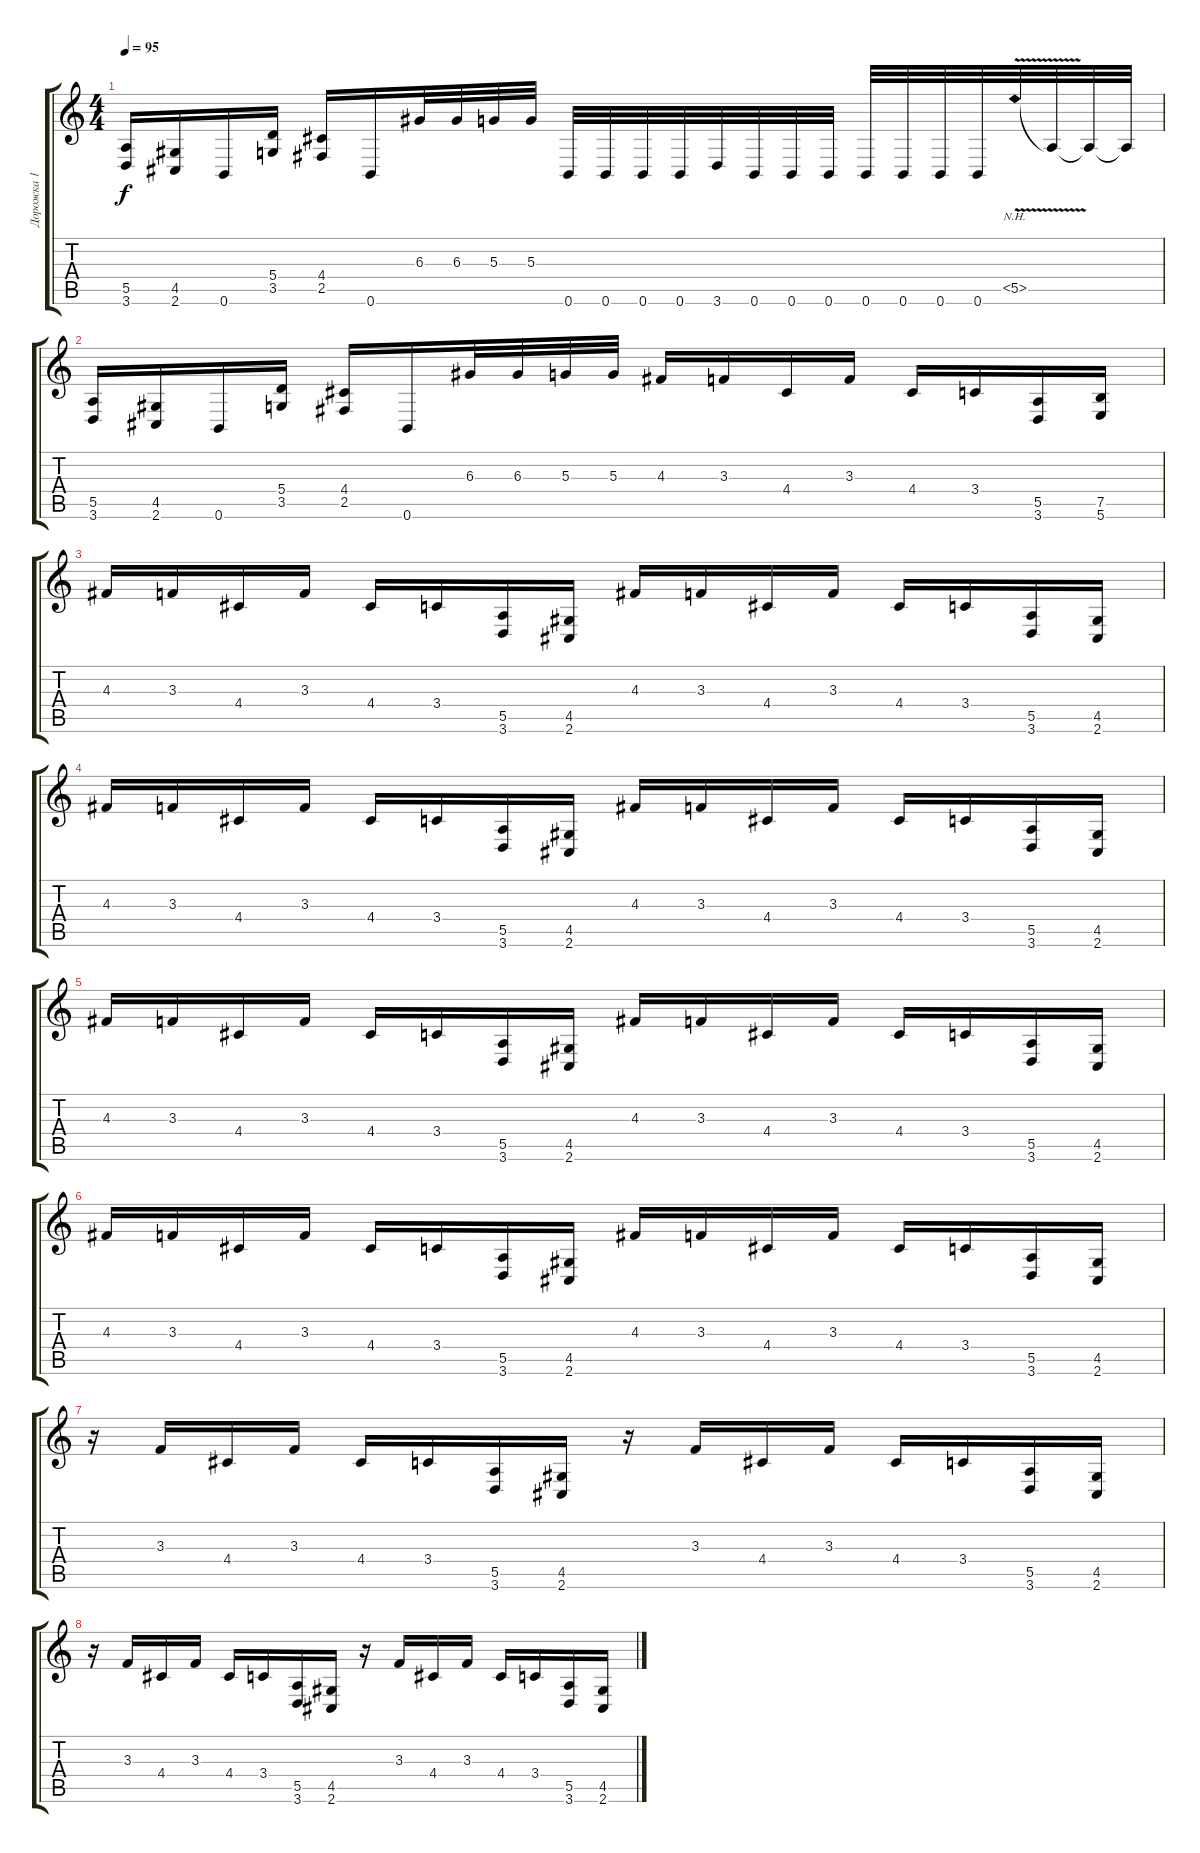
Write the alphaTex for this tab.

\track ("Дорожка 1" "Дорожка 1") {instrument distortionguitar}
\staff {score tabs}
\tuning (B3 Gb3 D3 A2 E2 B1) {hide}
\ts (4 4)
\tempo 95
\clef g2
\ks c
(5.5 3.6).16{dy f} (4.5 2.6).16 0.6.16 (5.4 3.5).16 (4.4 2.5).16 0.6.16 6.3.32 6.3.32 5.3.32 5.3.32 0.6.32 0.6.32 0.6.32 0.6.32 3.6.32 0.6.32 0.6.32 0.6.32 0.6.32 0.6.32 0.6.32 0.6.32 5.5{nh v}.32 5.5{t}.32 5.5{t}.32 5.5{t}.32 |
(5.5 3.6).16 (4.5 2.6).16 0.6.16 (5.4 3.5).16 (4.4 2.5).16 0.6.16 6.3.32 6.3.32 5.3.32 5.3.32 4.3.16 3.3.16 4.4.16 3.3.16 4.4.16 3.4.16 (5.5 3.6).16 (7.5 5.6).16 |
4.3.16 3.3.16 4.4.16 3.3.16 4.4.16 3.4.16 (5.5 3.6).16 (4.5 2.6).16 4.3.16 3.3.16 4.4.16 3.3.16 4.4.16 3.4.16 (5.5 3.6).16 (4.5 2.6).16 |
4.3.16 3.3.16 4.4.16 3.3.16 4.4.16 3.4.16 (5.5 3.6).16 (4.5 2.6).16 4.3.16 3.3.16 4.4.16 3.3.16 4.4.16 3.4.16 (5.5 3.6).16 (4.5 2.6).16 |
4.3.16 3.3.16 4.4.16 3.3.16 4.4.16 3.4.16 (5.5 3.6).16 (4.5 2.6).16 4.3.16 3.3.16 4.4.16 3.3.16 4.4.16 3.4.16 (5.5 3.6).16 (4.5 2.6).16 |
4.3.16 3.3.16 4.4.16 3.3.16 4.4.16 3.4.16 (5.5 3.6).16 (4.5 2.6).16 4.3.16 3.3.16 4.4.16 3.3.16 4.4.16 3.4.16 (5.5 3.6).16 (4.5 2.6).16 |
r.16 3.3.16 4.4.16 3.3.16 4.4.16 3.4.16 (5.5 3.6).16 (4.5 2.6).16 r.16 3.3.16 4.4.16 3.3.16 4.4.16 3.4.16 (5.5 3.6).16 (4.5 2.6).16 |
r.16 3.3.16 4.4.16 3.3.16 4.4.16 3.4.16 (5.5 3.6).16 (4.5 2.6).16 r.16 3.3.16 4.4.16 3.3.16 4.4.16 3.4.16 (5.5 3.6).16 (4.5 2.6).16
